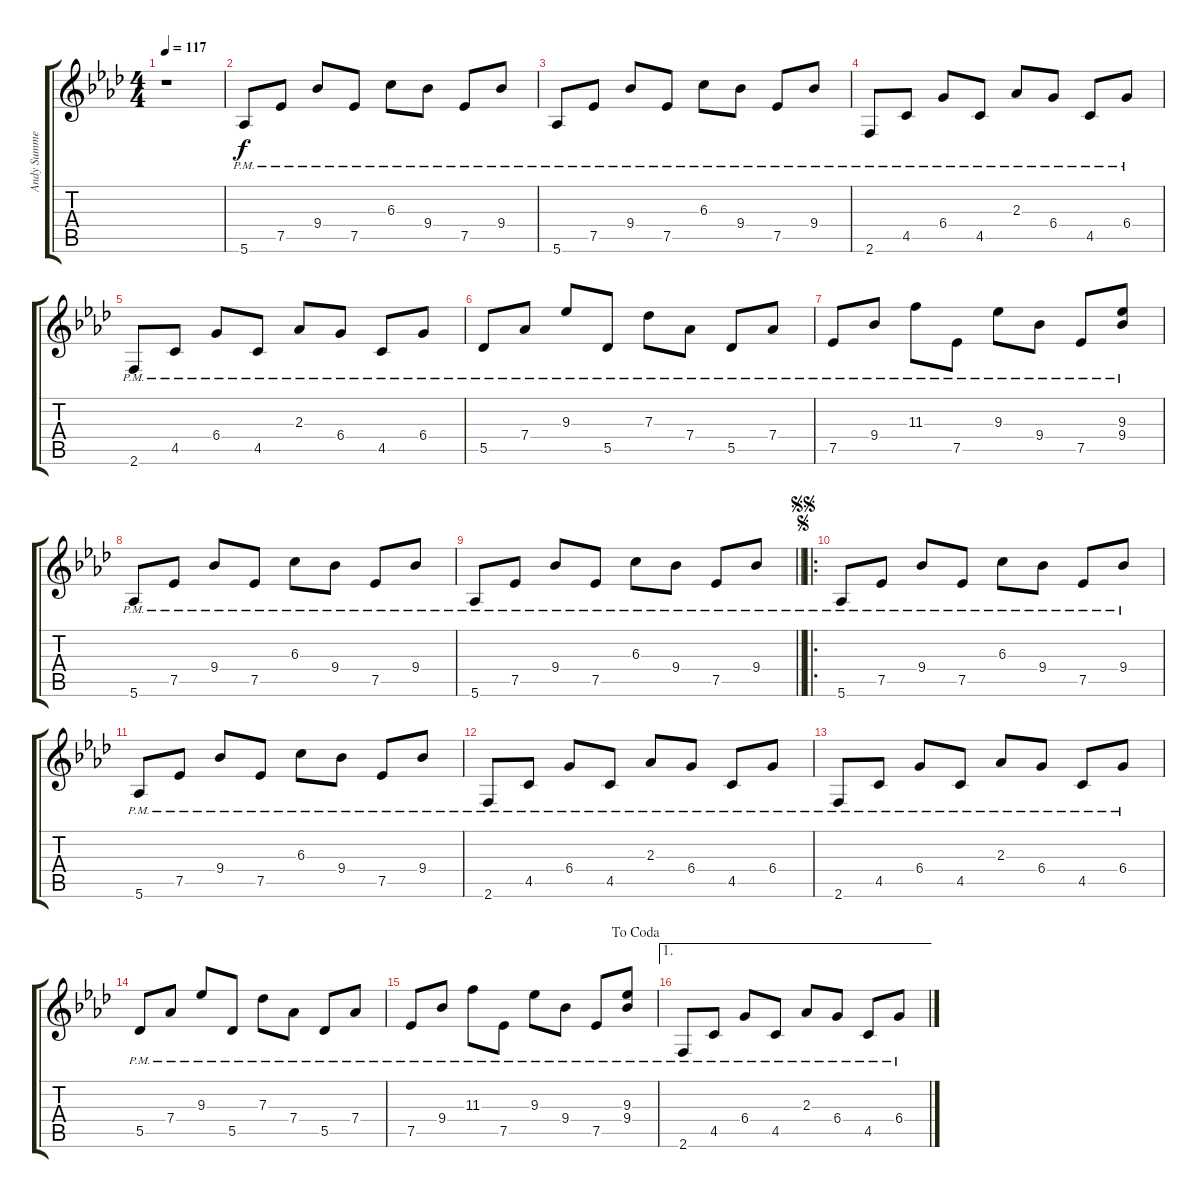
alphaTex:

\track ("Andy Summers - Original Arrangement" "Andy Summe") {instrument electricguitarjazz}
\staff {score tabs}
\tuning (Eb4 Bb3 Gb3 Db3 Ab2 Eb2) {hide}
\ts (4 4)
\tempo 117
\clef g2
\ks ab
r.1{dy f instrument electricguitarjazz} |
5.6{pm}.8 7.5{pm}.8 9.4{pm}.8 7.5{pm}.8 6.3{pm}.8 9.4{pm}.8 7.5{pm}.8 9.4{pm}.8 |
5.6{pm}.8 7.5{pm}.8 9.4{pm}.8 7.5{pm}.8 6.3{pm}.8 9.4{pm}.8 7.5{pm}.8 9.4{pm}.8 |
2.6{pm}.8 4.5{pm}.8 6.4{pm}.8 4.5{pm}.8 2.3{pm}.8 6.4{pm}.8 4.5{pm}.8 6.4{pm}.8 |
2.6{pm}.8 4.5{pm}.8 6.4{pm}.8 4.5{pm}.8 2.3{pm}.8 6.4{pm}.8 4.5{pm}.8 6.4{pm}.8 |
5.5{pm}.8 7.4{pm}.8 9.3{pm}.8 5.5{pm}.8 7.3{pm}.8 7.4{pm}.8 5.5{pm}.8 7.4{pm}.8 |
7.5{pm}.8 9.4{pm}.8 11.3{pm}.8 7.5{pm}.8 9.3{pm}.8 9.4{pm}.8 7.5{pm}.8 (9.3{pm} 9.4{pm}).8 |
5.6{pm}.8 7.5{pm}.8 9.4{pm}.8 7.5{pm}.8 6.3{pm}.8 9.4{pm}.8 7.5{pm}.8 9.4{pm}.8 |
\barLineRight lightlight
5.6{pm}.8 7.5{pm}.8 9.4{pm}.8 7.5{pm}.8 6.3{pm}.8 9.4{pm}.8 7.5{pm}.8 9.4{pm}.8 |
\ro
\jump segno
\jump segnosegno
5.6{pm}.8 7.5{pm}.8 9.4{pm}.8 7.5{pm}.8 6.3{pm}.8 9.4{pm}.8 7.5{pm}.8 9.4{pm}.8 |
5.6{pm}.8 7.5{pm}.8 9.4{pm}.8 7.5{pm}.8 6.3{pm}.8 9.4{pm}.8 7.5{pm}.8 9.4{pm}.8 |
2.6{pm}.8 4.5{pm}.8 6.4{pm}.8 4.5{pm}.8 2.3{pm}.8 6.4{pm}.8 4.5{pm}.8 6.4{pm}.8 |
2.6{pm}.8 4.5{pm}.8 6.4{pm}.8 4.5{pm}.8 2.3{pm}.8 6.4{pm}.8 4.5{pm}.8 6.4{pm}.8 |
5.5{pm}.8 7.4{pm}.8 9.3{pm}.8 5.5{pm}.8 7.3{pm}.8 7.4{pm}.8 5.5{pm}.8 7.4{pm}.8 |
\jump dacoda
7.5{pm}.8 9.4{pm}.8 11.3{pm}.8 7.5{pm}.8 9.3{pm}.8 9.4{pm}.8 7.5{pm}.8 (9.3{pm} 9.4{pm}).8 |
\ae 1
2.6{pm}.8 4.5{pm}.8 6.4{pm}.8 4.5{pm}.8 2.3{pm}.8 6.4{pm}.8 4.5{pm}.8 6.4{pm}.8
